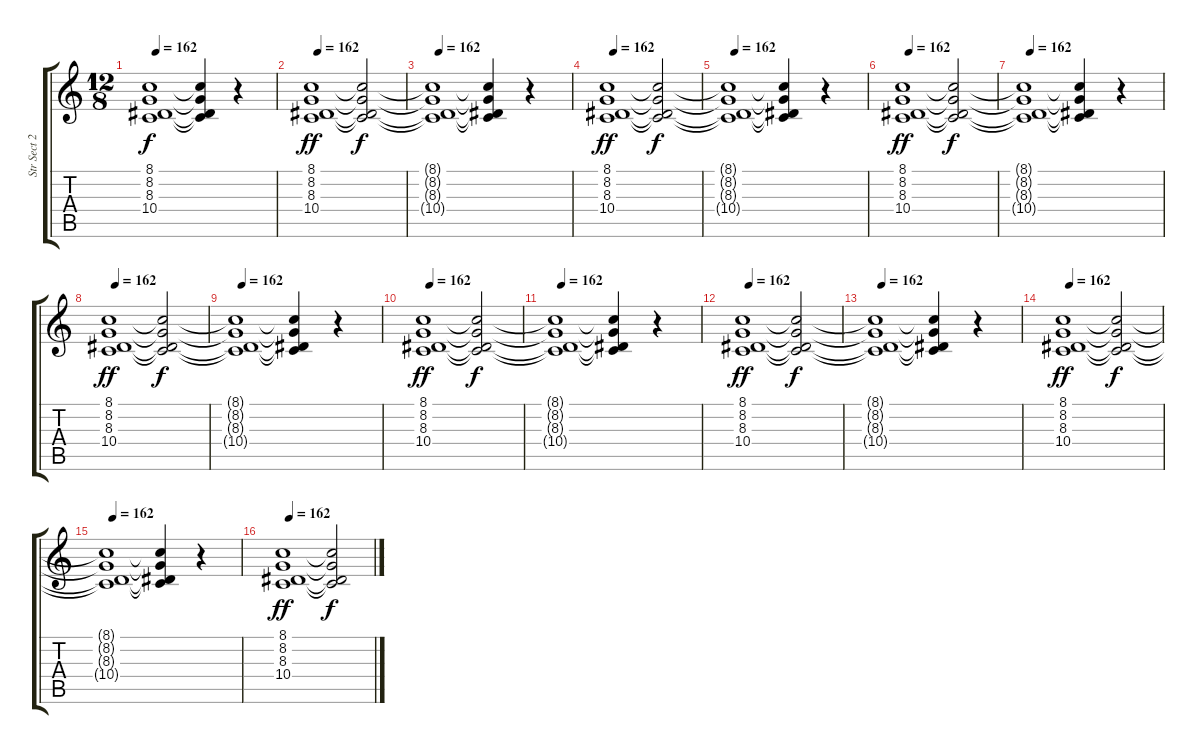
\track ("Str Sect 2" "Str Sect 2") {instrument stringensemble2}
\staff {score tabs}
\tuning (E4 B3 G3 D3 A2 E2) {hide}
\ts (12 8)
\tempo 162
\clef g2
\ks c
(8.1{t} 8.2{t} 8.3{t} 10.4{t}).1{dy f} (8.1{t} 8.2{t} 8.3{t} 10.4{t}).4 r.4 |
\tempo 162
(8.1 8.2 8.3 10.4).1{dy ff volume 6} (8.1{t} 8.2{t} 8.3{t} 10.4{t}).2{dy f} |
\tempo 162
(8.1{t} 8.2{t} 8.3{t} 10.4{t}).1 (8.1{t} 8.2{t} 8.3{t} 10.4{t}).4 r.4 |
\tempo 162
(8.1 8.2 8.3 10.4).1{dy ff volume 7} (8.1{t} 8.2{t} 8.3{t} 10.4{t}).2{dy f} |
\tempo 162
(8.1{t} 8.2{t} 8.3{t} 10.4{t}).1 (8.1{t} 8.2{t} 8.3{t} 10.4{t}).4 r.4 |
\tempo 162
(8.1 8.2 8.3 10.4).1{dy ff volume 7} (8.1{t} 8.2{t} 8.3{t} 10.4{t}).2{dy f} |
\tempo 162
(8.1{t} 8.2{t} 8.3{t} 10.4{t}).1 (8.1{t} 8.2{t} 8.3{t} 10.4{t}).4 r.4 |
\tempo 162
(8.1 8.2 8.3 10.4).1{dy ff volume 7} (8.1{t} 8.2{t} 8.3{t} 10.4{t}).2{dy f} |
\tempo 162
(8.1{t} 8.2{t} 8.3{t} 10.4{t}).1 (8.1{t} 8.2{t} 8.3{t} 10.4{t}).4 r.4 |
\tempo 162
(8.1 8.2 8.3 10.4).1{dy ff volume 6} (8.1{t} 8.2{t} 8.3{t} 10.4{t}).2{dy f} |
\tempo 162
(8.1{t} 8.2{t} 8.3{t} 10.4{t}).1 (8.1{t} 8.2{t} 8.3{t} 10.4{t}).4 r.4 |
\tempo 162
(8.1 8.2 8.3 10.4).1{dy ff volume 6} (8.1{t} 8.2{t} 8.3{t} 10.4{t}).2{dy f} |
\tempo 162
(8.1{t} 8.2{t} 8.3{t} 10.4{t}).1 (8.1{t} 8.2{t} 8.3{t} 10.4{t}).4 r.4 |
\tempo 162
(8.1 8.2 8.3 10.4).1{dy ff volume 6} (8.1{t} 8.2{t} 8.3{t} 10.4{t}).2{dy f} |
\tempo 162
(8.1{t} 8.2{t} 8.3{t} 10.4{t}).1 (8.1{t} 8.2{t} 8.3{t} 10.4{t}).4 r.4 |
\tempo 162
(8.1 8.2 8.3 10.4).1{dy ff volume 5} (8.1{t} 8.2{t} 8.3{t} 10.4{t}).2{dy f}
